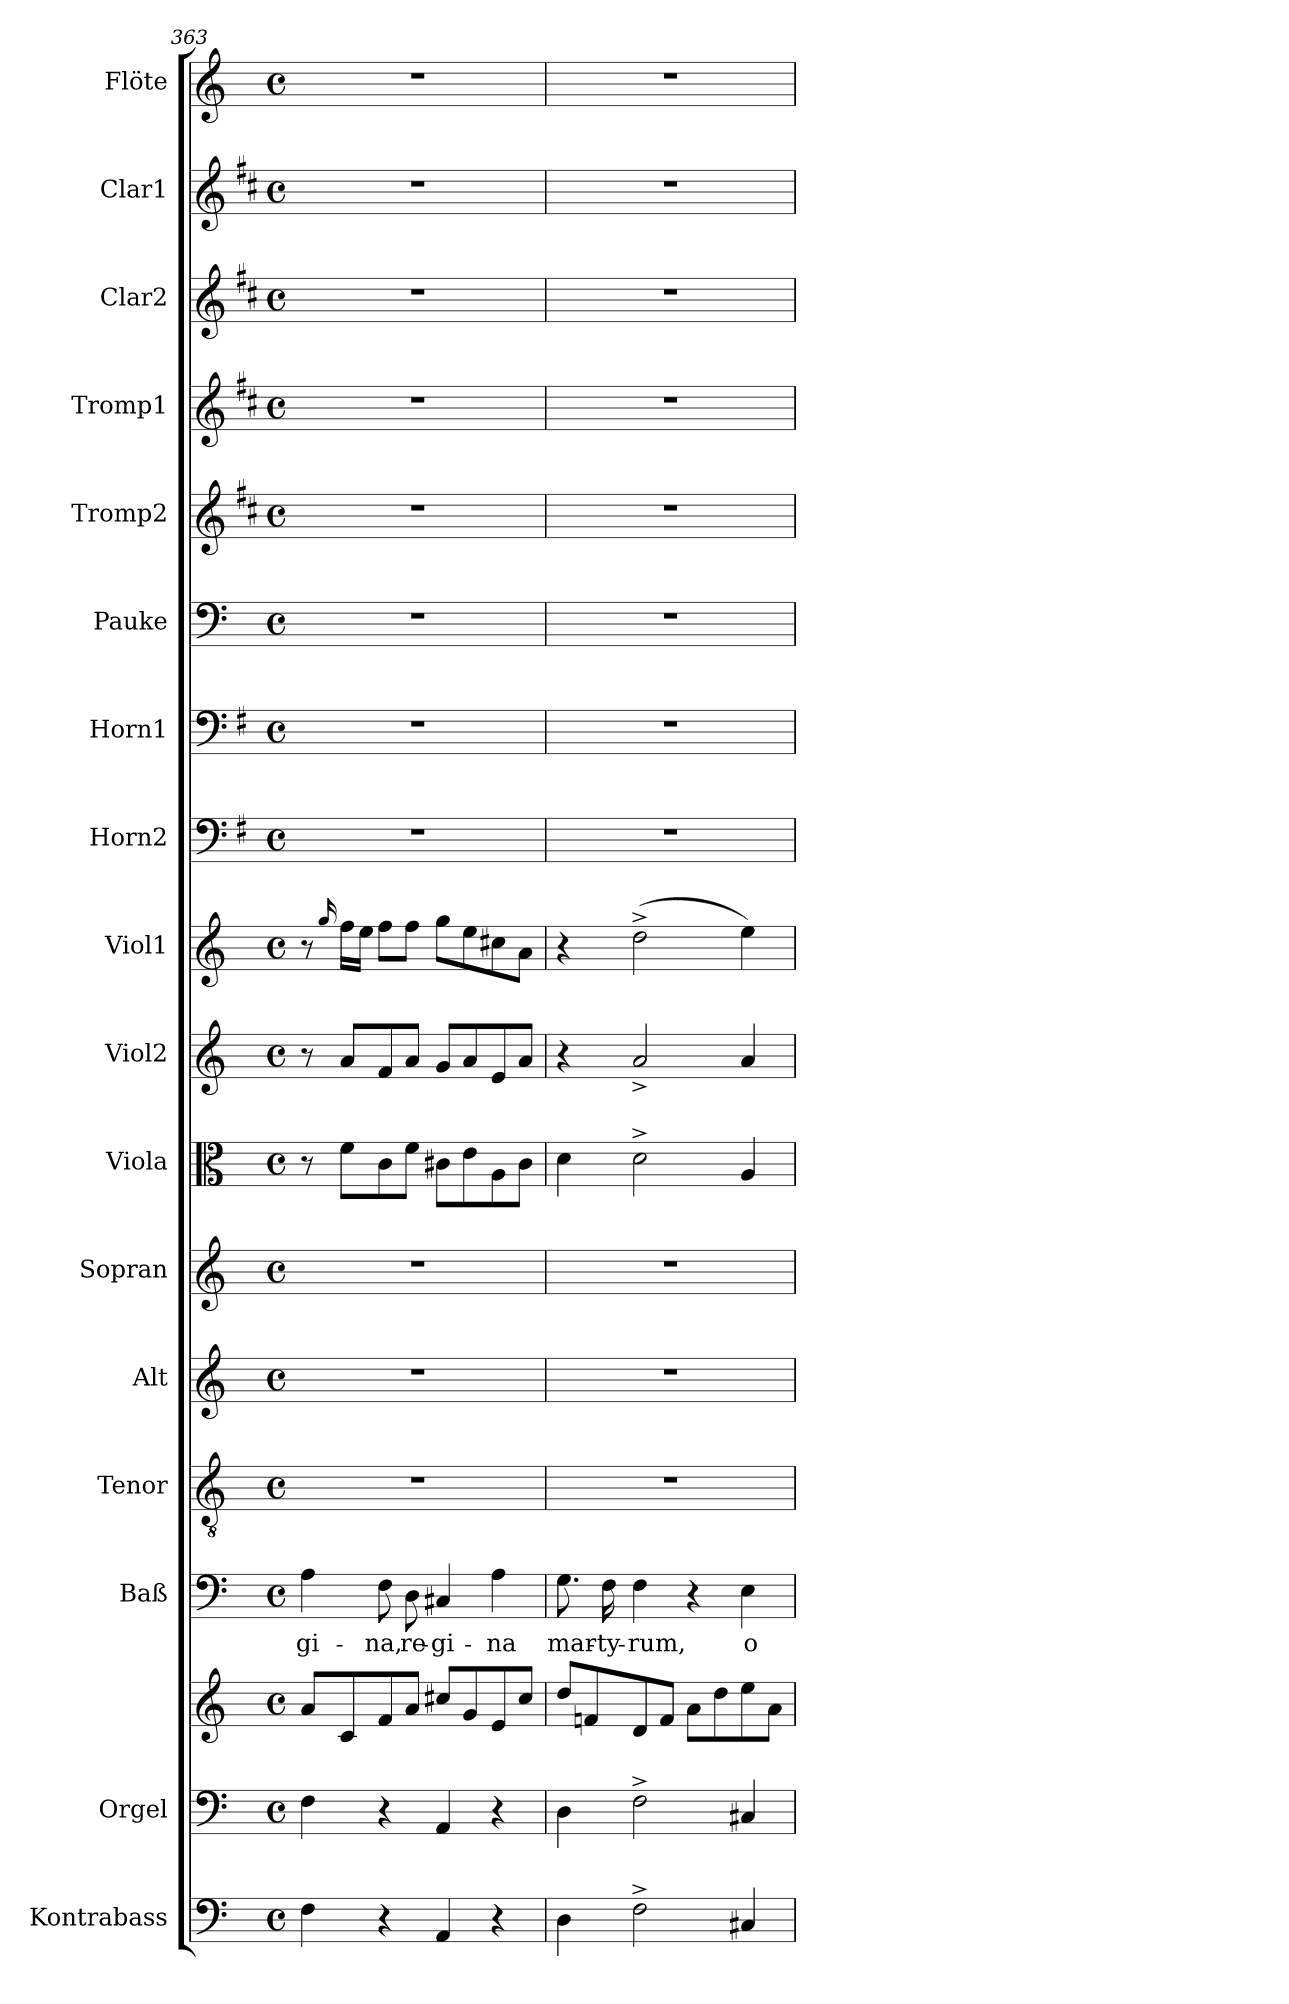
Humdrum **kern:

**kern	**kern	**kern	**kern	**text	**kern	**kern	**kern	**kern	**kern	**kern	**kern	**kern	**kern	**kern	**kern	**kern	**kern	**kern
*part17	*part16	*part16	*part15	*part15	*part14	*part13	*part12	*part11	*part10	*part9	*part8	*part7	*part6	*part5	*part4	*part3	*part2	*part1
*staff18	*staff17	*staff16	*staff15	*staff15	*staff14	*staff13	*staff12	*staff11	*staff10	*staff9	*staff8	*staff7	*staff6	*staff5	*staff4	*staff3	*staff2	*staff1
*I"Kontrabass	*I"Orgel	*	*I"Baß	*	*I"Tenor	*I"Alt	*I"Sopran	*I"Viola	*I"Viol2	*I"Viol1	*I"Horn2	*I"Horn1	*I"Pauke	*I"Tromp2	*I"Tromp1	*I"Clar2	*I"Clar1	*I"Flöte
*I'Kb	*	*	*I'B	*	*I'T	*I'A	*I'S	*I'Vla	*I'Vl2	*I'Vl1	*I'Hr2	*I'Hr1	*I'Pk	*I'Tr2	*I'Tr1	*I'Cl2	*I'Cl1	*I'Fl
!!LO:PB:g=z
*clefF4	*clefF4	*clefG2	*clefF4	*	*clefGv2	*clefG2	*clefG2	*clefC3	*clefG2	*clefG2	*clefF4	*clefF4	*clefF4	*clefG2	*clefG2	*clefG2	*clefG2	*clefG2
*ITrd7c12	*	*	*	*	*	*	*	*	*	*	*ITrd4c7	*ITrd4c7	*	*ITrd1c2	*ITrd1c2	*ITrd1c2	*ITrd1c2	*
*k[]	*k[]	*k[]	*k[]	*	*k[]	*k[]	*k[]	*k[]	*k[]	*k[]	*k[]	*k[]	*k[]	*k[]	*k[]	*k[]	*k[]	*k[]
*C:	*C:	*C:	*C:	*	*C:	*C:	*C:	*C:	*C:	*C:	*C:	*C:	*C:	*C:	*C:	*C:	*C:	*C:
*M4/4	*M4/4	*M4/4	*M4/4	*	*M4/4	*M4/4	*M4/4	*M4/4	*M4/4	*M4/4	*M4/4	*M4/4	*M4/4	*M4/4	*M4/4	*M4/4	*M4/4	*M4/4
*met(c)	*met(c)	*met(c)	*met(c)	*	*met(c)	*met(c)	*met(c)	*met(c)	*met(c)	*met(c)	*met(c)	*met(c)	*met(c)	*met(c)	*met(c)	*met(c)	*met(c)	*met(c)
=363	=363	=363	=363	=363	=363	=363	=363	=363	=363	=363	=363	=363	=363	=363	=363	=363	=363	=363
!	!	!	!	!LO:LY:b	!	!	!	!	!	!	!	!	!	!	!	!	!	!
4FF\	4F\	8a/L	4A\	-gi-	1r	1r	1r	8r	8r	8r	1r	1r	1r	1r	1r	1r	1r	1r
.	.	.	.	.	.	.	.	.	.	16qqgg/	.	.	.	.	.	.	.	.
.	.	8c/	.	.	.	.	.	8f\L	8a/L	16ff\LL	.	.	.	.	.	.	.	.
.	.	.	.	.	.	.	.	.	.	16ee\JJ	.	.	.	.	.	.	.	.
!	!	!	!	!LO:LY:b	!	!	!	!	!	!	!	!	!	!	!	!	!	!
4r	4r	8f/	8F\	-na,	.	.	.	8c\	8f/	8ff\L	.	.	.	.	.	.	.	.
!	!	!	!	!LO:LY:b	!	!	!	!	!	!	!	!	!	!	!	!	!	!
.	.	8a/J	8D\	re-	.	.	.	8f\J	8a/J	8ff\J	.	.	.	.	.	.	.	.
!	!	!	!	!LO:LY:b	!	!	!	!	!	!	!	!	!	!	!	!	!	!
4AAA/	4AA/	8cc#X/L	4C#X/	-gi-	.	.	.	8c#X\L	8g/L	8gg\L	.	.	.	.	.	.	.	.
.	.	8g/	.	.	.	.	.	8e\	8a/	8ee\	.	.	.	.	.	.	.	.
!	!	!	!	!LO:LY:b	!	!	!	!	!	!	!	!	!	!	!	!	!	!
4r	4r	8e/	4A\	-na	.	.	.	8A\	8e/	8cc#X\	.	.	.	.	.	.	.	.
.	.	8cc#/J	.	.	.	.	.	8c#\J	8a/J	8a\J	.	.	.	.	.	.	.	.
=364	=364	=364	=364	=364	=364	=364	=364	=364	=364	=364	=364	=364	=364	=364	=364	=364	=364	=364
!	!	!	!	!LO:LY:b	!	!	!	!	!	!	!	!	!	!	!	!	!	!
4DD\	4D\	8dd/L	8.G\	mar-	1r	1r	1r	4d\	4r	4r	1r	1r	1r	1r	1r	1r	1r	1r
.	.	8fn/	.	.	.	.	.	.	.	.	.	.	.	.	.	.	.	.
!	!	!	!	!LO:LY:b	!	!	!	!	!	!	!	!	!	!	!	!	!	!
.	.	.	16F\	-ty-	.	.	.	.	.	.	.	.	.	.	.	.	.	.
!	!	!	!	!LO:LY:b	!	!	!	!	!	!	!	!	!	!	!	!	!	!
2FF^>\	2F^>\	8d/	4F\	-rum,	.	.	.	2d^>\	2a^</	(2dd^>\	.	.	.	.	.	.	.	.
.	.	8f/J	.	.	.	.	.	.	.	.	.	.	.	.	.	.	.	.
.	.	8a\L	4r	.	.	.	.	.	.	.	.	.	.	.	.	.	.	.
.	.	8dd\	.	.	.	.	.	.	.	.	.	.	.	.	.	.	.	.
!	!	!	!	!LO:LY:b	!	!	!	!	!	!	!	!	!	!	!	!	!	!
4CC#X/	4C#X/	8ee\	4E\	o-	.	.	.	4A/	4a/	4ee\)	.	.	.	.	.	.	.	.
.	.	8a\J	.	.	.	.	.	.	.	.	.	.	.	.	.	.	.	.
=	=	=	=	=	=	=	=	=	=	=	=	=	=	=	=	=	=	=
*-	*-	*-	*-	*-	*-	*-	*-	*-	*-	*-	*-	*-	*-	*-	*-	*-	*-	*-
